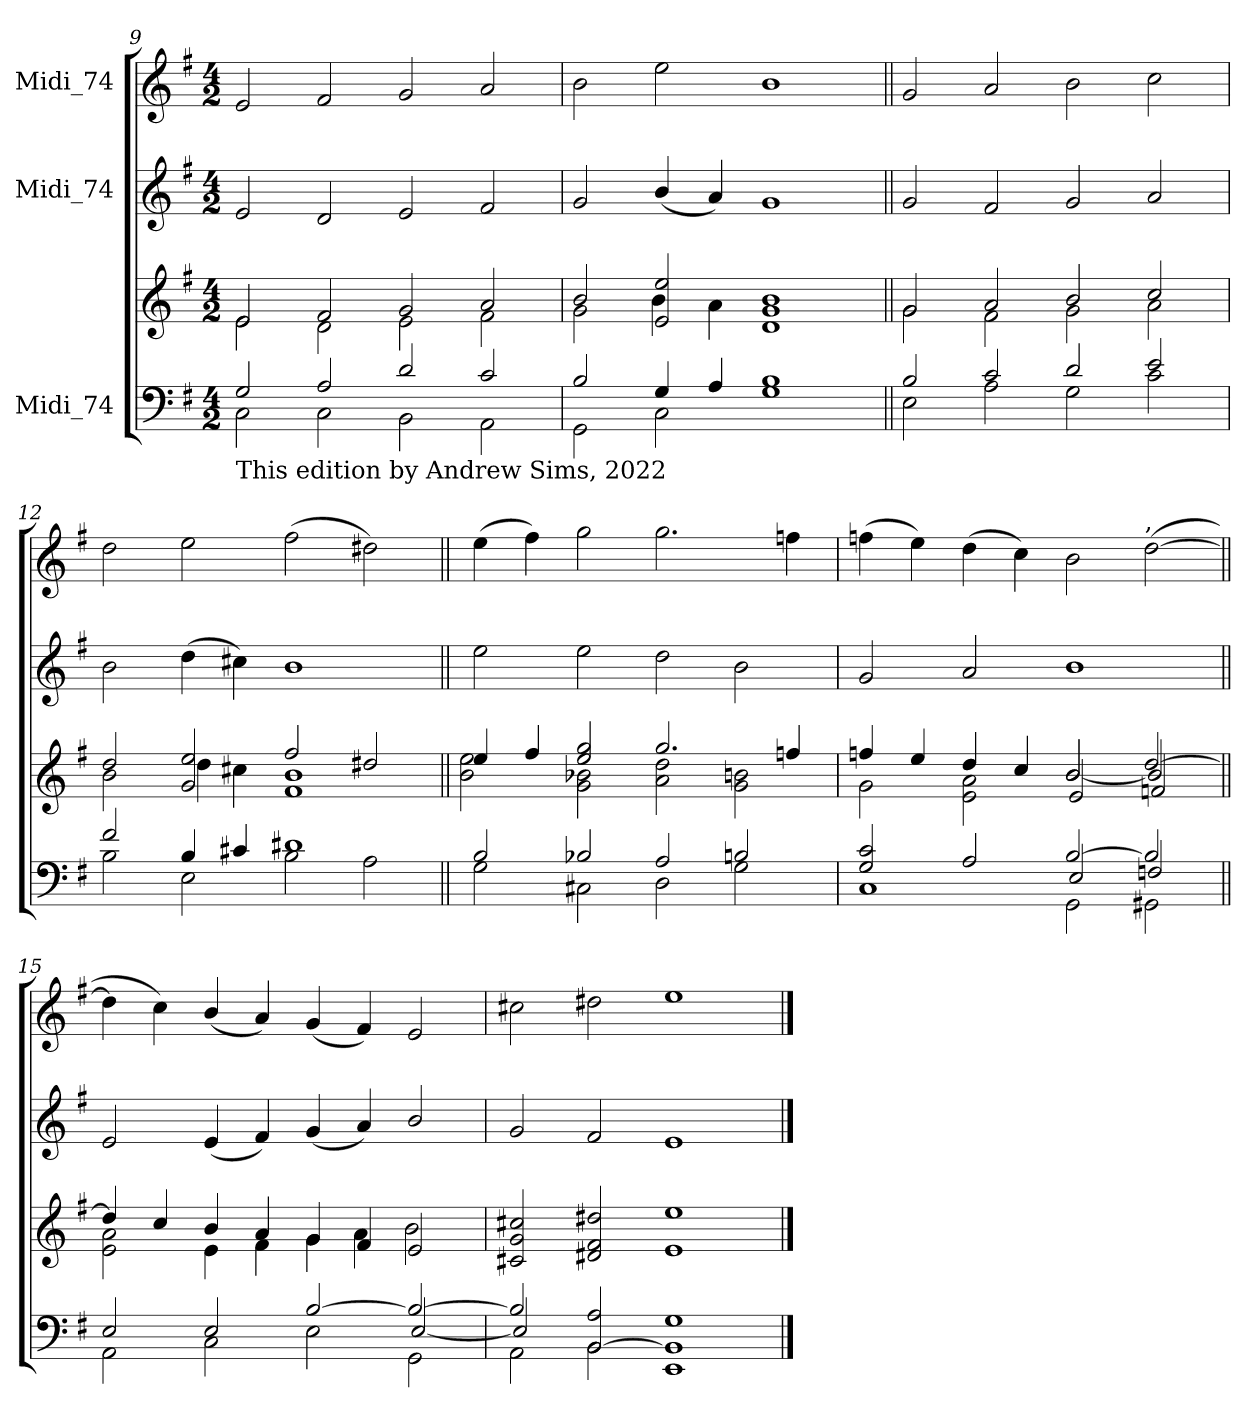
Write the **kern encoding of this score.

**kern	**kern	**kern	**kern
*part3	*part3	*part2	*part1
*staff4	*staff3	*staff2	*staff1
*I"Midi_74	*	*I"Midi_74	*I"Midi_74
!!LO:LB:g=z
*clefF4	*clefG2	*clefG2	*clefG2
*k[f#]	*k[f#]	*k[f#]	*k[f#]
*G:	*G:	*G:	*G:
*M4/2	*M4/2	*M4/2	*M4/2
=9	=9	=9	=9
*^	*^	*	*
*	*^	*	*^	*	*
!LO:TX:b:t=This edition by Andrew Sims, 2022	!	!	!	!	!	!	!
2G/	0ryy	2C\	2e/	0ryy	2e\	2e	2e
2A/	.	2C\	2f#/	.	2d\	2d	2f#
2d/	.	2BB\	2g/	.	2e\	2e	2g
2c/	.	2AA\	2a/	.	2f#\	2f#	2a
=10	=10	=10	=10	=10	=10	=10	=10
2B/	0ryy	2GG\	2b/	0ryy	2g\	2g	2b
4G/	.	2C\	2e/ 2ee/	.	4b\	(<4b/	2ee
4A/	.	.	.	.	4a\	4a)	.
1B/	.	1G\	1b/	.	1d\ 1g\	1g	1b
=11||	=11||	=11||	=11||	=11||	=11||	=11||	=11||
2B/	0ryy	2E\	2g/	0ryy	2g\	2g	2g
2c/	.	2A\	2a/	.	2f#\	2f#	2a
2d/	.	2G\	2b/	.	2g\	2g	2b
2e/	.	2c\	2cc/	.	2a\	2a	2cc
=12	=12	=12	=12	=12	=12	=12	=12
2f#/	0ryy	2B\	2dd/	0ryy	2b\	2b	2dd
4B/	.	2E\	2g/ 2ee/	.	4dd\	(>4dd	2ee
4c#X/	.	.	.	.	4cc#X\	4cc#X)	.
1d#X/	.	2B\	2ff#/	.	1f#\ 1b\	1b	(>2ff#
.	.	2A\	2dd#X/	.	.	.	2dd#X)
!!LO:LB:g=z
=13||	=13||	=13||	=13||	=13||	=13||	=13||	=13||
2B/	0ryy	2G\	4ee/	0ryy	2b\ 2ee\	2ee	(>4ee
.	.	.	4ff#/	.	.	.	4ff#)
2B-X/	.	2C#X\	2ee/ 2gg/	.	2g\ 2b-X\	2ee	2gg
2A/	.	2D\	2.gg/	.	2a\ 2dd\	2dd	2.gg
2Bn/	.	2G\	.	.	2g\ 2bn\	2b	.
.	.	.	4ffn/	.	.	.	4ffn
=14	=14	=14	=14	=14	=14	=14	=14
2G/ 2c/	1ryy	1C\	4ffn/	1ryy	2g\	2g	(>4ffn
.	.	.	4ee/	.	.	.	4ee)
2A/	.	.	4dd/	.	2e\ 2a\	2a	(>4dd
.	.	.	4cc/	.	.	.	4cc)
[2B/	2E/	2GG\	2b/	[2b/	2e/	1b	2b
!	!	!	!	!	!	!	!LO:TX:a:t=,
2B/]	2Fn/	2GG#X\	[2dd/	2b/]	2fn/	.	(>[2dd
=15||	=15||	=15||	=15||	=15||	=15||	=15||	=15||
2E/	1ryy	2AA\	4dd/]	0ryy	2e\ 2a\	2e	4dd]
.	.	.	4cc/	.	.	.	4cc)
2E/	.	2C\	4b/	.	4e\	(<4e	(<4b/
.	.	.	4a/	.	4f#\	4f#)	4a)
[2B/	4ryy	2E\	4g/	.	4g\	(<4g	(<4g
.	4ryy	.	4f#/	.	4a\	4a)	4f#)
2B/_	[2E/	2GG\	2e/	.	2b\	2b/	2e
*	*	*	*	*v	*v	*	*
=16	=16	=16	=16	=16	=16	=16
2B/]	2E/]	2AA\	2c#X/ 2g/ 2cc#X/	1ryy	2g	2cc#X
2BB/ 2A/	2ryy	[2BB\	2d#X/ 2f#/ 2dd#X/	.	2f#	2dd#X
1G/	1EE\	1BB\]	1ee/	1e\	1e	1ee
*v	*v	*v	*	*	*	*
*	*v	*v	*	*
==	==	==	==
*-	*-	*-	*-
